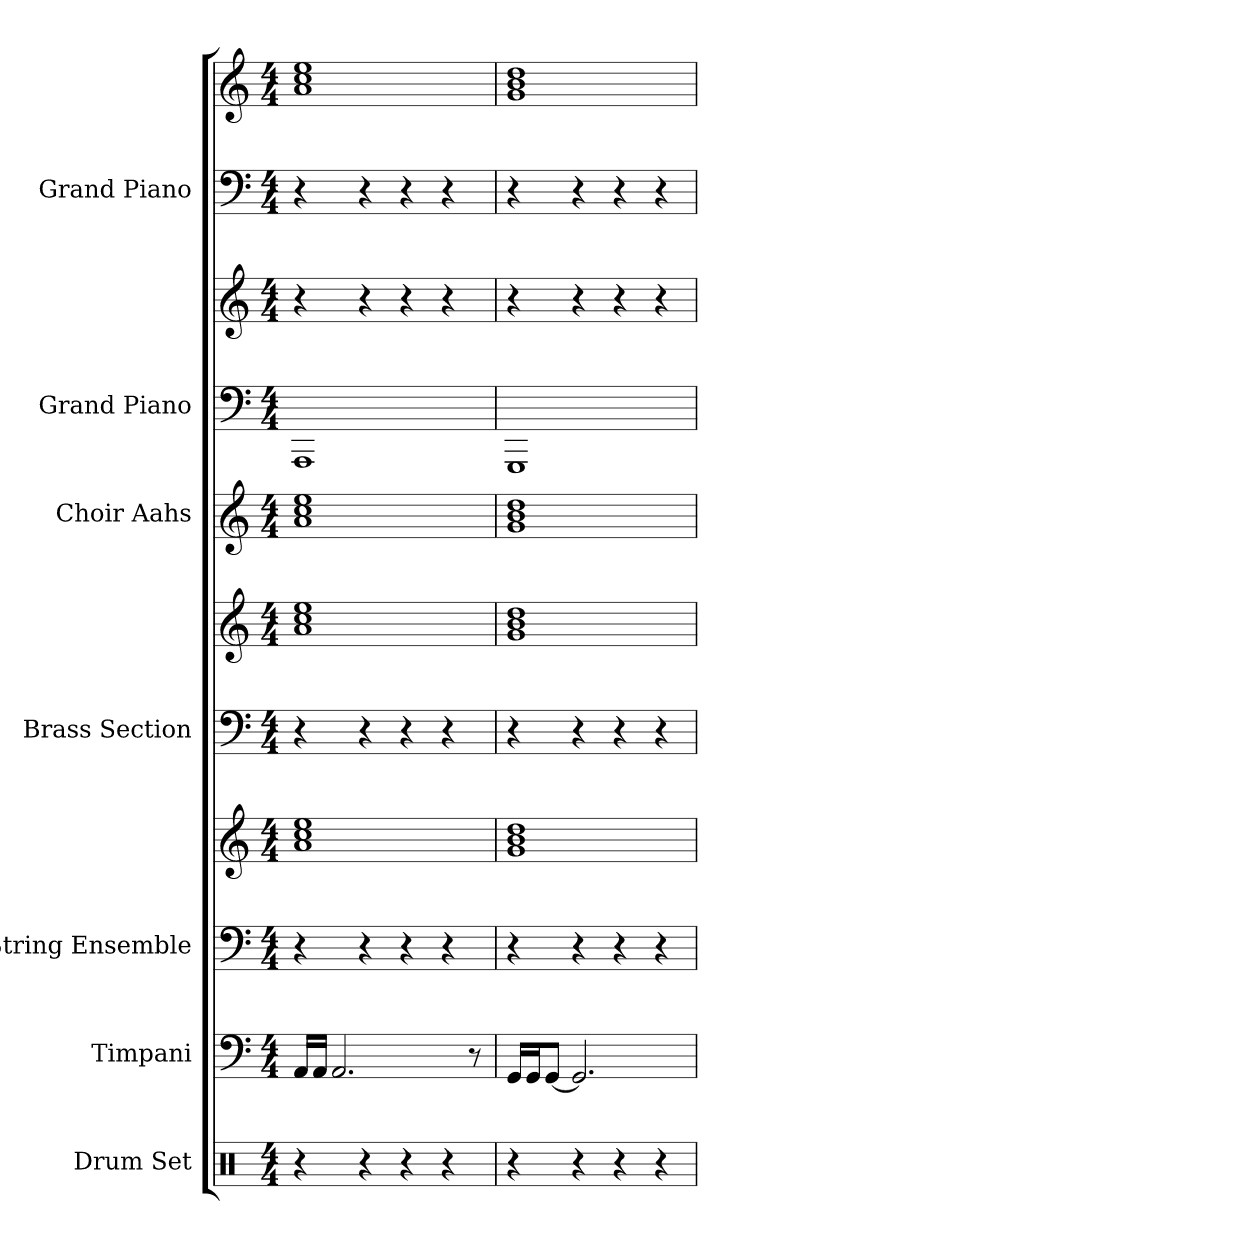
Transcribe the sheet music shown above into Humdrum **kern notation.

**kern	**kern	**kern	**kern	**kern	**kern	**kern	**kern	**kern	**kern	**kern
*part7	*part6	*part5	*part5	*part4	*part4	*part3	*part2	*part2	*part1	*part1
*staff11	*staff10	*staff9	*staff8	*staff7	*staff6	*staff5	*staff4	*staff3	*staff2	*staff1
*I"Drum Set	*I"Timpani	*I"String Ensemble	*	*I"Brass Section	*	*I"Choir Aahs	*I"Grand Piano	*	*I"Grand Piano	*
*I'Drs.	*I'Timp.	*I'St. Ens.	*	*I'Brs. Se.	*	*I'Ch. Aa.	*I'Pno.	*	*I'Pno.	*
*stria5	*stria5	*stria5	*stria5	*stria5	*stria5	*stria5	*stria5	*stria5	*stria5	*stria5
*clefX	*clefF4	*clefF4	*clefG2	*clefF4	*clefG2	*clefG2	*clefF4	*clefG2	*clefF4	*clefG2
*k[]	*k[]	*k[]	*k[]	*k[]	*k[]	*k[]	*k[]	*k[]	*k[]	*k[]
*M4/4	*M4/4	*M4/4	*M4/4	*M4/4	*M4/4	*M4/4	*M4/4	*M4/4	*M4/4	*M4/4
*MM160	*MM160	*MM160	*MM160	*MM160	*MM160	*MM160	*MM160	*MM160	*MM160	*MM160
=1	=1	=1	=1	=1	=1	=1	=1	=1	=1	=1
4r	16AALL	4r	1a 1cc 1ee	4r	1a 1cc 1ee	1a 1cc 1ee	1AAA	4r	4r	1a 1cc 1ee
.	16AAJJ	.	.	.	.	.	.	.	.	.
.	2.AA	.	.	.	.	.	.	.	.	.
4r	.	4r	.	4r	.	.	.	4r	4r	.
4r	.	4r	.	4r	.	.	.	4r	4r	.
4r	.	4r	.	4r	.	.	.	4r	4r	.
.	8r	.	.	.	.	.	.	.	.	.
=2	=2	=2	=2	=2	=2	=2	=2	=2	=2	=2
4r	16GGLL	4r	1g 1dd 1b	4r	1g 1dd 1b	1g 1dd 1b	1GGG	4r	4r	1g 1dd 1b
.	16GGJ	.	.	.	.	.	.	.	.	.
.	[8GGJ	.	.	.	.	.	.	.	.	.
4r	2.GG]	4r	.	4r	.	.	.	4r	4r	.
4r	.	4r	.	4r	.	.	.	4r	4r	.
4r	.	4r	.	4r	.	.	.	4r	4r	.
=	=	=	=	=	=	=	=	=	=	=
*-	*-	*-	*-	*-	*-	*-	*-	*-	*-	*-
